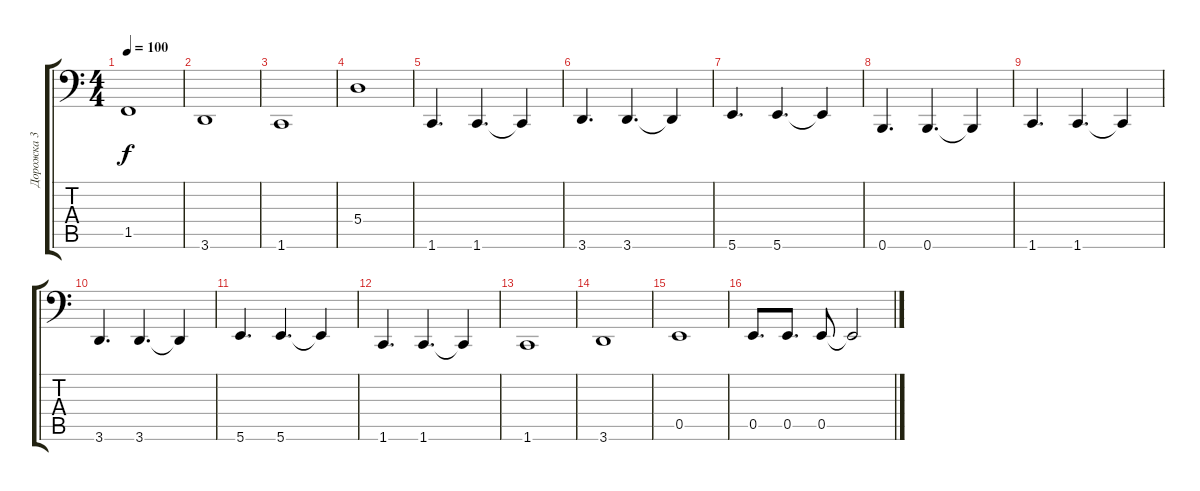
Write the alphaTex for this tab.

\track ("Дорожка 3" "Дорожка 3") {instrument electricbassfinger}
\staff {score tabs}
\tuning (C3 G2 D2 A1 E1 B0) {hide}
\ts (4 4)
\tempo 100
\clef f4
\ks c
1.5.1{dy f} |
3.6.1 |
1.6.1 |
5.4.1 |
1.6.4{d} 1.6.4{d} 1.6{t}.4 |
3.6.4{d} 3.6.4{d} 3.6{t}.4 |
5.6.4{d} 5.6.4{d} 5.6{t}.4 |
0.6.4{d} 0.6.4{d} 0.6{t}.4 |
1.6.4{d} 1.6.4{d} 1.6{t}.4 |
3.6.4{d} 3.6.4{d} 3.6{t}.4 |
5.6.4{d} 5.6.4{d} 5.6{t}.4 |
1.6.4{d} 1.6.4{d} 1.6{t}.4 |
1.6.1 |
3.6.1 |
0.5.1 |
0.5.8{d} 0.5.8{d} 0.5.8 0.5{t}.2
